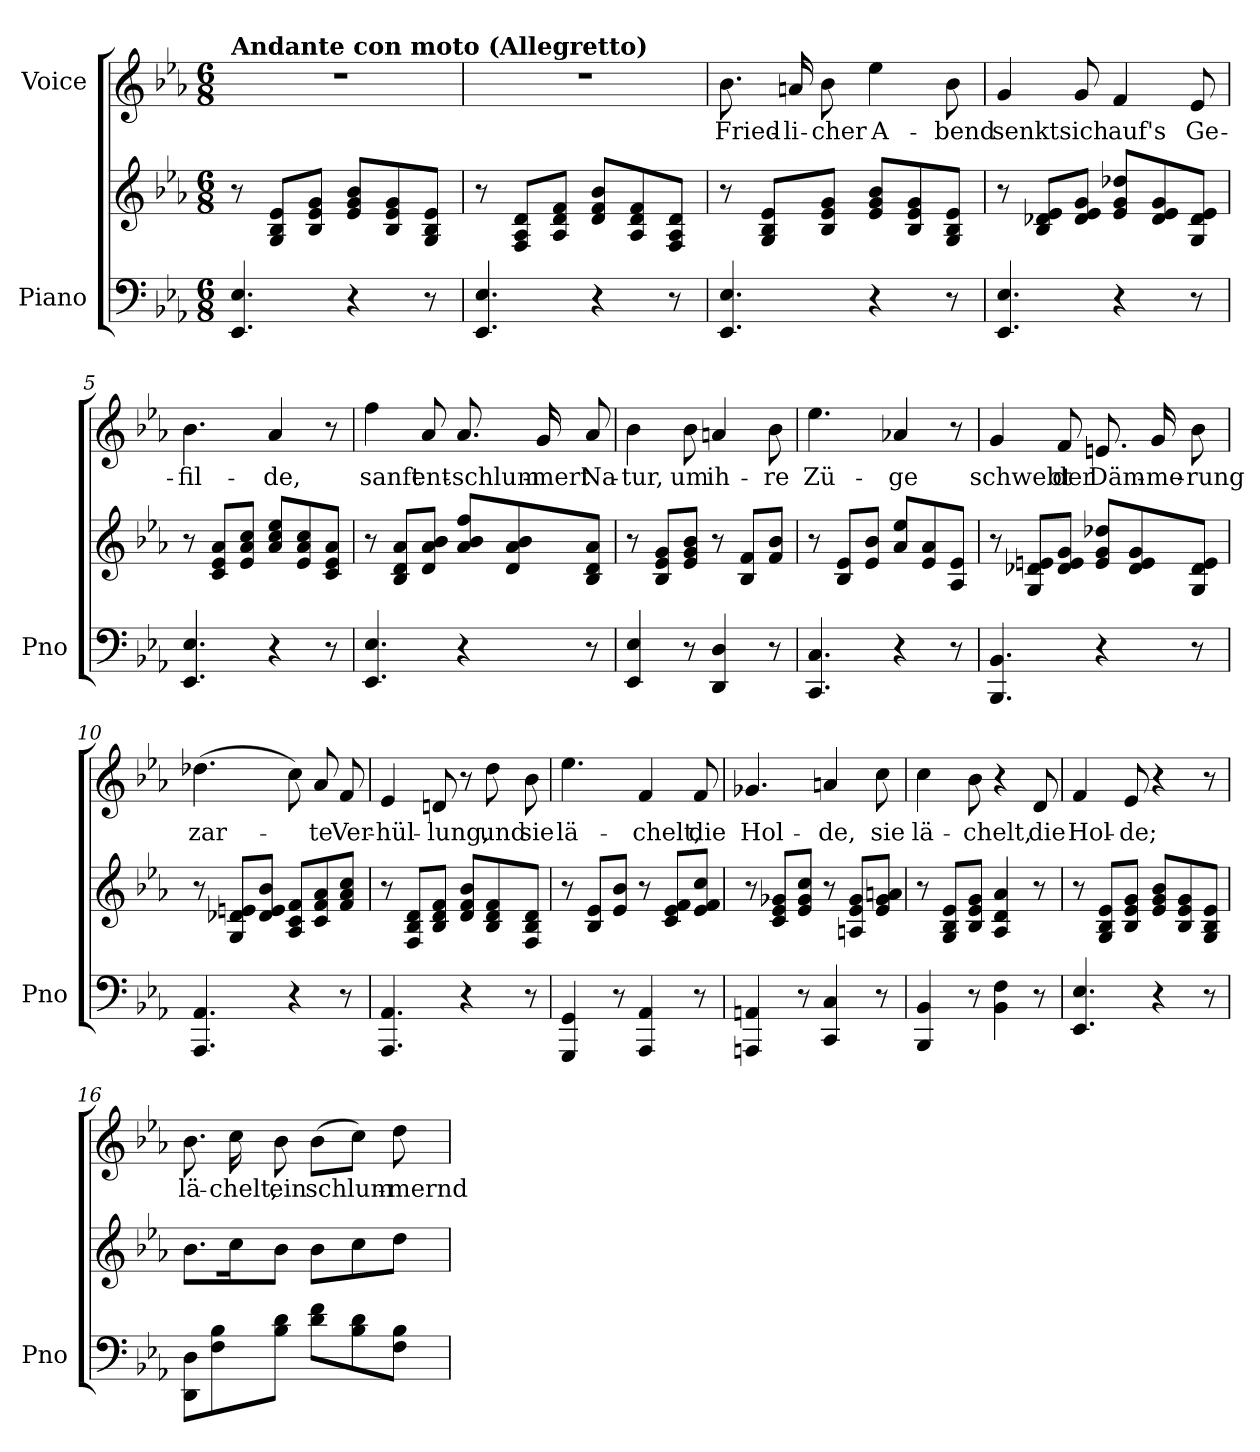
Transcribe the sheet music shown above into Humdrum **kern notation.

**kern	**kern	**kern	**text
*part2	*part2	*part1	*part1
*staff3	*staff2	*staff1	*staff1
*I"Piano	*	*I"Voice	*
*I'Pno	*	*	*
*clefF4	*clefG2	*clefG2	*
*k[b-e-a-]	*k[b-e-a-]	*k[b-e-a-]	*
*M6/8	*M6/8	*M6/8	*
=1	=1	=1	=1
!	!	!LO:TX:a:B:t=Andante con moto  (Allegretto)	!
4.EE-/ 4.E-/	8r	2.r	.
.	8G/ 8B-/ 8e-/L	.	.
.	8B-/ 8e-/ 8g/J	.	.
4r	8e-/ 8g/ 8b-/L	.	.
.	8B-/ 8e-/ 8g/	.	.
8r	8G/ 8B-/ 8e-/J	.	.
=2	=2	=2	=2
4.EE-/ 4.E-/	8r	2.r	.
.	8F/ 8A-/ 8d/L	.	.
.	8A-/ 8d/ 8f/J	.	.
4r	8d/ 8f/ 8b-/L	.	.
.	8A-/ 8d/ 8f/	.	.
8r	8F/ 8A-/ 8d/J	.	.
=3	=3	=3	=3
4.EE-/ 4.E-/	8r	8.b-\	Fried-
.	8G/ 8B-/ 8e-/L	.	.
.	.	16an/	-li-
.	8B-/ 8e-/ 8g/J	8b-\	-cher
4r	8e-/ 8g/ 8b-/L	4ee-\	A-
.	8B-/ 8e-/ 8g/	.	.
8r	8G/ 8B-/ 8e-/J	8b-\	-bend
=4	=4	=4	=4
4.EE-/ 4.E-/	8r	4g/	senkt
.	8B-/ 8d-X/ 8e-/L	.	.
.	8d-/ 8e-/ 8g/J	8g/	sich
4r	8e-/ 8g/ 8dd-X/L	4f/	auf's
.	8d-/ 8e-/ 8g/	.	.
8r	8G/ 8d-/ 8e-/J	8e-/	Ge-
=5	=5	=5	=5
4.EE-/ 4.E-/	8r	4.b-\	-fil-
.	8c/ 8e-/ 8a-/L	.	.
.	8e-/ 8a-/ 8cc/J	.	.
4r	8a-/ 8cc/ 8ee-/L	4a-/	-de,
.	8e-/ 8a-/ 8cc/	.	.
8r	8c/ 8e-/ 8a-/J	8r	.
=6	=6	=6	=6
4.EE-/ 4.E-/	8r	4ff\	sanft
.	8B-/ 8d/ 8a-/L	.	.
.	8d/ 8a-/ 8b-/J	8a-/	ent-
4r	8a-/ 8b-/ 8ff/L	8.a-/	-schlum-
.	8d/ 8a-/ 8b-/	.	.
.	.	16g/	-mert
8r	8B-/ 8d/ 8a-/J	8a-/	Na-
=7	=7	=7	=7
4EE-/ 4E-/	8r	4b-\	-tur,
.	8B-/ 8e-/ 8g/L	.	.
8r	8e-/ 8g/ 8b-/J	8b-\	um
4DD/ 4D/	8r	4an/	ih-
.	8B-/ 8f/L	.	.
8r	8f/ 8b-/J	8b-\	-re
=8	=8	=8	=8
4.CC/ 4.C/	8r	4.ee-\	Zü-
.	8B-/ 8e-/L	.	.
.	8e-/ 8b-/J	.	.
4r	8a-/ 8ee-/L	4a-X/	-ge
.	8e-/ 8a-/	.	.
8r	8A-/ 8e-/J	8r	.
=9	=9	=9	=9
4.BBB-/ 4.BB-/	8r	4g/	schwebt
.	8G/ 8d-X/ 8en/L	.	.
.	8d-/ 8e/ 8g/J	8f/	der
4r	8e/ 8g/ 8dd-X/L	8.en/	Däm-
.	8d-/ 8e/ 8g/	.	.
.	.	16g/	-me-
8r	8G/ 8d-/ 8e/J	8b-\	-rung
=10	=10	=10	=10
4.AAA-/ 4.AA-/	8r	(4.dd-X\	zar-
.	8G/ 8d-X/ 8en/L	.	.
.	8d-/ 8e/ 8b-/J	.	.
4r	8A-/ 8c/ 8f/L	8cc\)	.
.	8c/ 8f/ 8a-/	8a-/	te
8r	8f/ 8a-/ 8cc/J	8f/	Ver-
=11	=11	=11	=11
4.AAA-/ 4.AA-/	8r	4e-/	-hül-
.	8F/ 8B-/ 8d/L	.	.
.	8B-/ 8d/ 8f/J	8dn/	-lung,
4r	8d/ 8f/ 8b-/L	8r	.
.	8B-/ 8d/ 8f/	8dd\	und
8r	8F/ 8B-/ 8d/J	8b-\	sie
=12	=12	=12	=12
4GGG/ 4GG/	8r	4.ee-\	lä-
.	8B-/ 8e-/L	.	.
8r	8e-/ 8b-/J	.	.
4AAA-/ 4AA-/	8r	4f/	-chelt,
.	8c/ 8e-/ 8f/L	.	.
8r	8e-/ 8f/ 8cc/J	8f/	die
=13	=13	=13	=13
4AAAn/ 4AAn/	8r	4.g-X/	Hol-
.	8c/ 8e-/ 8g-X/L	.	.
8r	8e-/ 8g-/ 8cc/J	.	.
4CC/ 4C/	8r	4an/	-de,
.	8An/ 8e-/ 8g-/L	.	.
8r	8e-/ 8g-/ 8an/J	8cc\	sie
=14	=14	=14	=14
4BBB-/ 4BB-/	8r	4cc\	lä-
.	8G/ 8B-/ 8e-/L	.	.
8r	8B-/ 8e-/ 8g/J	8b-\	-chelt,
4BB-\ 4F\	4A-/ 4d/ 4a-/	4r	.
8r	8r	8d/	die
=15	=15	=15	=15
4.EE-/ 4.E-/	8r	4f/	Hol-
.	8G/ 8B-/ 8e-/L	.	.
.	8B-/ 8e-/ 8g/J	8e-/	-de;
4r	8e-/ 8g/ 8b-/L	4r	.
.	8B-/ 8e-/ 8g/	.	.
8r	8G/ 8B-/ 8e-/J	8r	.
=16	=16	=16	=16
8DD\ 8D\L	8.b-\L	8.b-\	lä-
8F\ 8B-\	.	.	.
.	16cc\K	16cc\	-chelt,
8B-\ 8d\J	8b-\J	8b-\	ein
8d\ 8f\L	8b-\L	(8b-\L	schlum-
8B-\ 8d\	8cc\	8cc\J)	.
8F\ 8B-\J	8dd\J	8dd\	mernd
=	=	=	=
*-	*-	*-	*-
